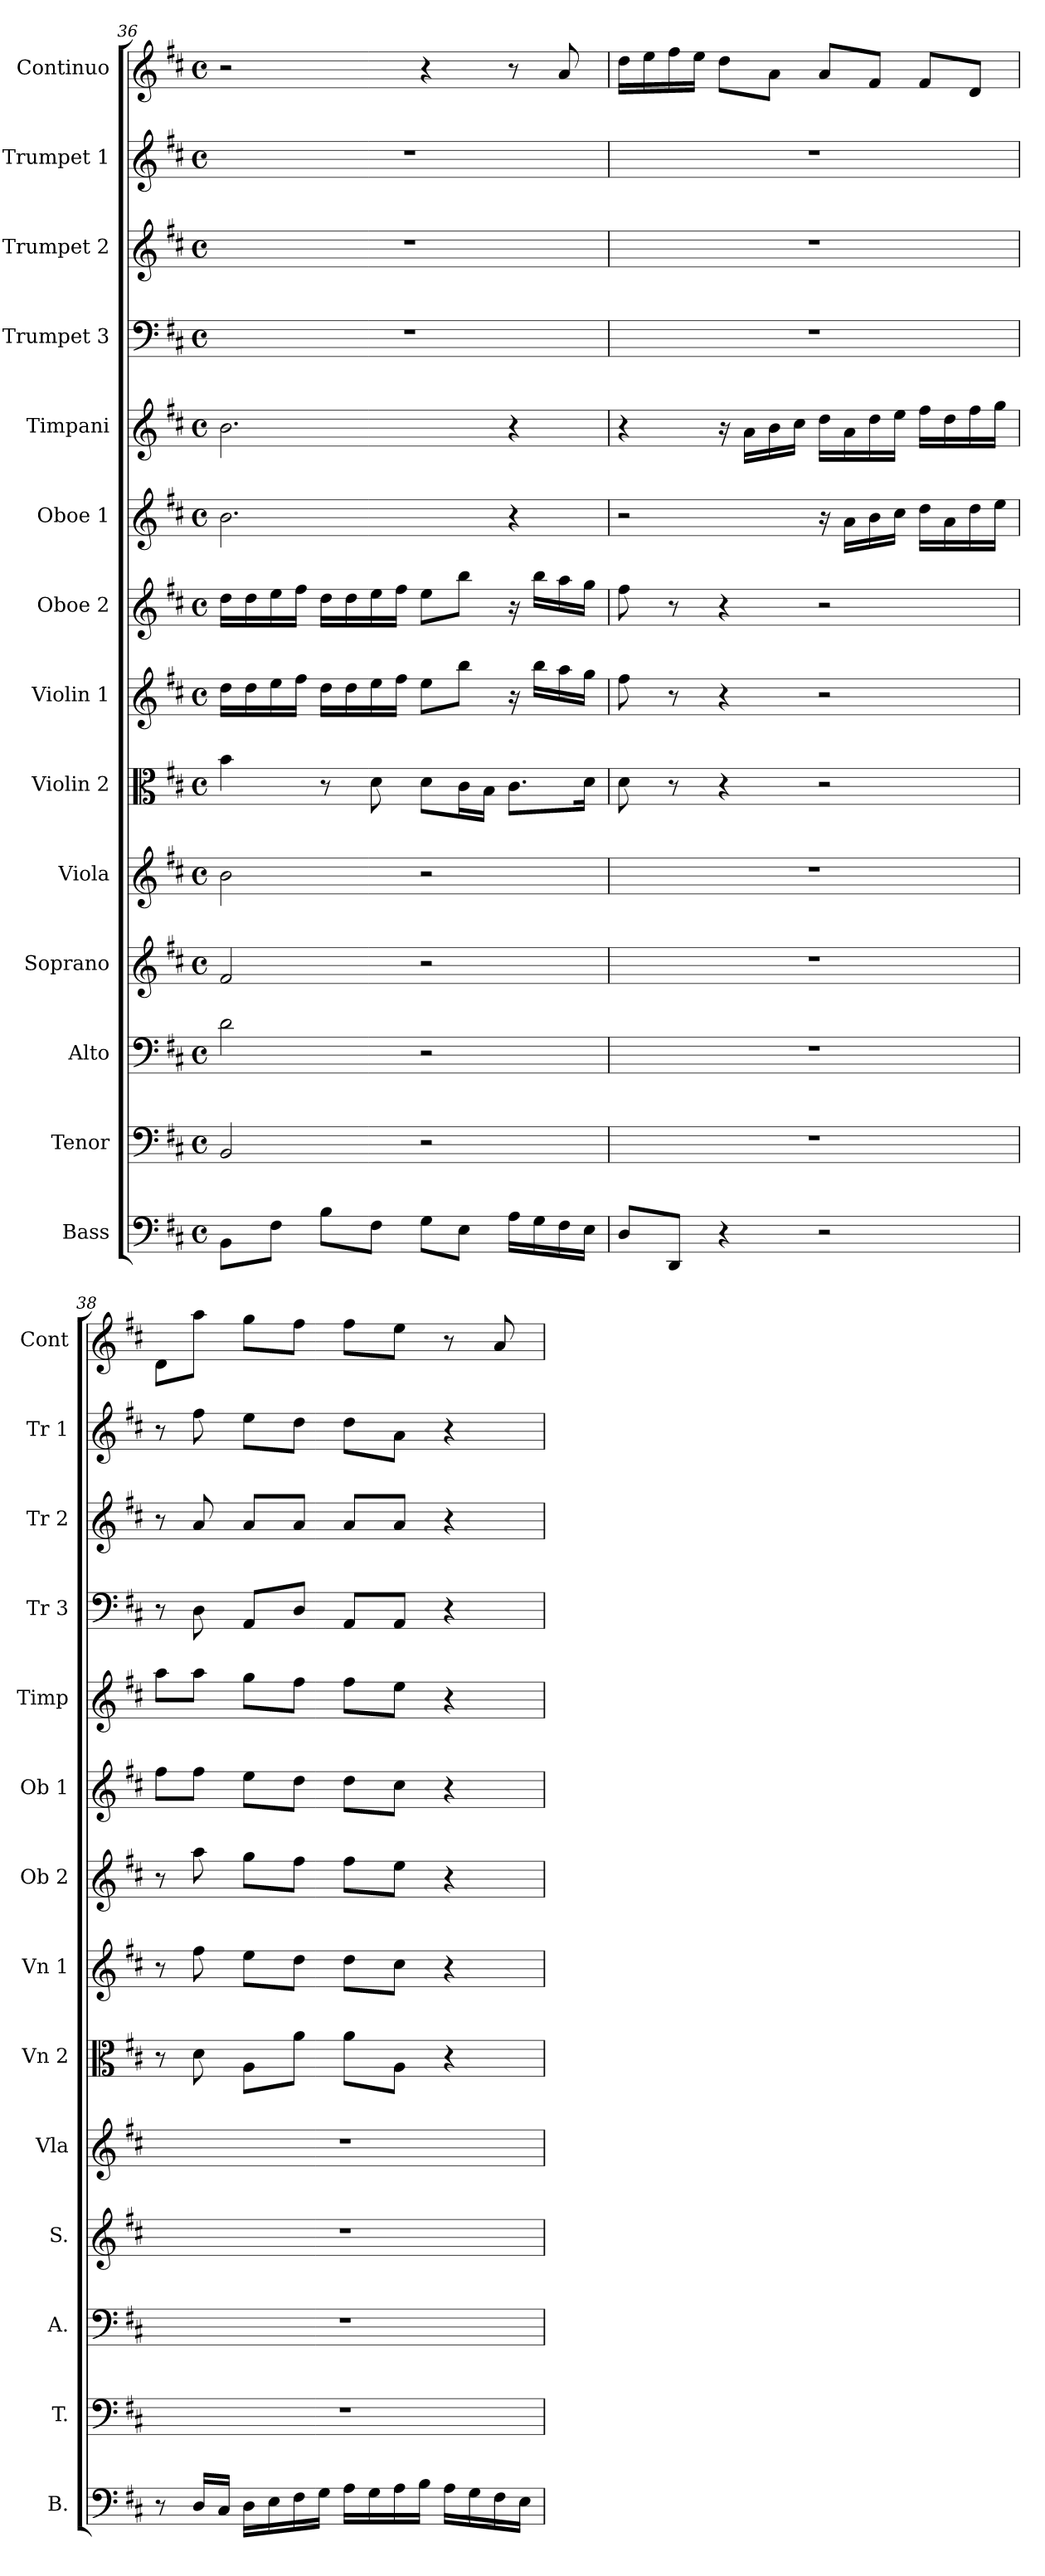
**kern	**kern	**kern	**kern	**kern	**kern	**kern	**kern	**kern	**kern	**kern	**kern	**kern	**kern
*part14	*part13	*part12	*part11	*part10	*part9	*part8	*part7	*part6	*part5	*part4	*part3	*part2	*part1
*staff14	*staff13	*staff12	*staff11	*staff10	*staff9	*staff8	*staff7	*staff6	*staff5	*staff4	*staff3	*staff2	*staff1
*I"Bass	*I"Tenor	*I"Alto	*I"Soprano	*I"Viola	*I"Violin 2	*I"Violin 1	*I"Oboe 2	*I"Oboe 1	*I"Timpani	*I"Trumpet 3	*I"Trumpet 2	*I"Trumpet 1	*I"Continuo
*I'B.	*I'T.	*I'A.	*I'S.	*I'Vla	*I'Vn 2	*I'Vn 1	*I'Ob 2	*I'Ob 1	*I'Timp	*I'Tr 3	*I'Tr 2	*I'Tr 1	*I'Cont
!!LO:PB:g=z
*clefF4	*clefF4	*clefF4	*clefG2	*clefG2	*clefC3	*clefG2	*clefG2	*clefG2	*clefG2	*clefF4	*clefG2	*clefG2	*clefG2
*k[f#c#]	*k[f#c#]	*k[f#c#]	*k[f#c#]	*k[f#c#]	*k[f#c#]	*k[f#c#]	*k[f#c#]	*k[f#c#]	*k[f#c#]	*k[f#c#]	*k[f#c#]	*k[f#c#]	*k[f#c#]
*D:	*D:	*D:	*D:	*D:	*D:	*D:	*D:	*D:	*D:	*D:	*D:	*D:	*D:
*M4/4	*M4/4	*M4/4	*M4/4	*M4/4	*M4/4	*M4/4	*M4/4	*M4/4	*M4/4	*M4/4	*M4/4	*M4/4	*M4/4
*met(c)	*met(c)	*met(c)	*met(c)	*met(c)	*met(c)	*met(c)	*met(c)	*met(c)	*met(c)	*met(c)	*met(c)	*met(c)	*met(c)
=36	=36	=36	=36	=36	=36	=36	=36	=36	=36	=36	=36	=36	=36
8BB\L	2BB/	2d\	2f#/	2b\	4b\	16dd\LL	16dd\LL	2.b\	2.b\	1r	1r	1r	2r
.	.	.	.	.	.	16dd\	16dd\	.	.	.	.	.	.
8F#\J	.	.	.	.	.	16ee\	16ee\	.	.	.	.	.	.
.	.	.	.	.	.	16ff#\JJ	16ff#\JJ	.	.	.	.	.	.
8B\L	.	.	.	.	8r	16dd\LL	16dd\LL	.	.	.	.	.	.
.	.	.	.	.	.	16dd\	16dd\	.	.	.	.	.	.
8F#\J	.	.	.	.	8d\	16ee\	16ee\	.	.	.	.	.	.
.	.	.	.	.	.	16ff#\JJ	16ff#\JJ	.	.	.	.	.	.
8G\L	2r	2r	2r	2r	8d\L	8ee\L	8ee\L	.	.	.	.	.	4r
8E\J	.	.	.	.	16c#\L	8bb\J	8bb\J	.	.	.	.	.	.
.	.	.	.	.	16B\JJ	.	.	.	.	.	.	.	.
16A\LL	.	.	.	.	8.c#\L	16r	16r	4r	4r	.	.	.	8r
16G\	.	.	.	.	.	16bb\LL	16bb\LL	.	.	.	.	.	.
16F#\	.	.	.	.	.	16aa\	16aa\	.	.	.	.	.	8a/
16E\JJ	.	.	.	.	16d\Jk	16gg\JJ	16gg\JJ	.	.	.	.	.	.
=37	=37	=37	=37	=37	=37	=37	=37	=37	=37	=37	=37	=37	=37
8D/L	1r	1r	1r	1r	8d\	8ff#\	8ff#\	2r	4r	1r	1r	1r	16dd\LL
.	.	.	.	.	.	.	.	.	.	.	.	.	16ee\
8DD/J	.	.	.	.	8r	8r	8r	.	.	.	.	.	16ff#\
.	.	.	.	.	.	.	.	.	.	.	.	.	16ee\JJ
4r	.	.	.	.	4r	4r	4r	.	16r	.	.	.	8dd\L
.	.	.	.	.	.	.	.	.	16a\LL	.	.	.	.
.	.	.	.	.	.	.	.	.	16b\	.	.	.	8a\J
.	.	.	.	.	.	.	.	.	16cc#\JJ	.	.	.	.
2r	.	.	.	.	2r	2r	2r	16r	16dd\LL	.	.	.	8a/L
.	.	.	.	.	.	.	.	16a\LL	16a\	.	.	.	.
.	.	.	.	.	.	.	.	16b\	16dd\	.	.	.	8f#/J
.	.	.	.	.	.	.	.	16cc#\JJ	16ee\JJ	.	.	.	.
.	.	.	.	.	.	.	.	16dd\LL	16ff#\LL	.	.	.	8f#/L
.	.	.	.	.	.	.	.	16a\	16dd\	.	.	.	.
.	.	.	.	.	.	.	.	16dd\	16ff#\	.	.	.	8d/J
.	.	.	.	.	.	.	.	16ee\JJ	16gg\JJ	.	.	.	.
=38	=38	=38	=38	=38	=38	=38	=38	=38	=38	=38	=38	=38	=38
8r	1r	1r	1r	1r	8r	8r	8r	8ff#\L	8aa\L	8r	8r	8r	8d\L
16D/LL	.	.	.	.	8d\	8ff#\	8aa\	8ff#\J	8aa\J	8D\	8a/	8ff#\	8aa\J
16C#/JJ	.	.	.	.	.	.	.	.	.	.	.	.	.
16D\LL	.	.	.	.	8A\L	8ee\L	8gg\L	8ee\L	8gg\L	8AA/L	8a/L	8ee\L	8gg\L
16E\	.	.	.	.	.	.	.	.	.	.	.	.	.
16F#\	.	.	.	.	8a\J	8dd\J	8ff#\J	8dd\J	8ff#\J	8D/J	8a/J	8dd\J	8ff#\J
16G\JJ	.	.	.	.	.	.	.	.	.	.	.	.	.
16A\LL	.	.	.	.	8a\L	8dd\L	8ff#\L	8dd\L	8ff#\L	8AA/L	8a/L	8dd\L	8ff#\L
16G\	.	.	.	.	.	.	.	.	.	.	.	.	.
16A\	.	.	.	.	8A\J	8cc#\J	8ee\J	8cc#\J	8ee\J	8AA/J	8a/J	8a\J	8ee\J
16B\JJ	.	.	.	.	.	.	.	.	.	.	.	.	.
16A\LL	.	.	.	.	4r	4r	4r	4r	4r	4r	4r	4r	8r
16G\	.	.	.	.	.	.	.	.	.	.	.	.	.
16F#\	.	.	.	.	.	.	.	.	.	.	.	.	8a/
16E\JJ	.	.	.	.	.	.	.	.	.	.	.	.	.
=	=	=	=	=	=	=	=	=	=	=	=	=	=
*-	*-	*-	*-	*-	*-	*-	*-	*-	*-	*-	*-	*-	*-
